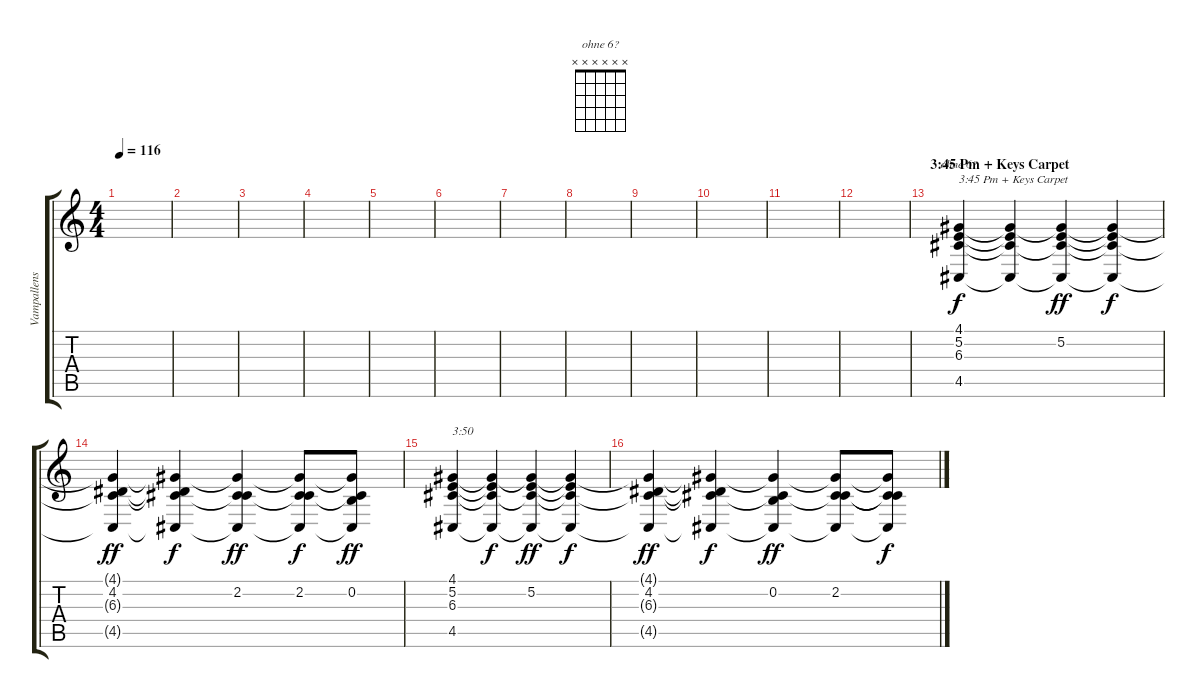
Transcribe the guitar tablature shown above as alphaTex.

\track ("Vampallens Keys" "Vampallens") {instrument stringensemble1}
\staff {score tabs}
\tuning (E4 B3 G3 D3 A2 E2) {hide}
\chord ("ohne 6?" x x x x x x)
\ts (4 4)
\tempo 116
\clef g2
\ks c
|
|
|
|
|
|
|
|
|
|
|
|
\section ("" "3:45 Pm + Keys Carpet")
(4.1 5.2 6.3 4.5).4{ch "ohne 6?" txt "3:45 Pm + Keys Carpet" volume 12 instrument stringensemble1} (4.1{t} 5.2{t} 6.3{t} 4.5{t}).4{dy f} (4.1{t} 5.2 6.3{t} 4.5{t}).4{dy ff} (4.1{t} 5.2{t} 6.3{t} 4.5{t}).4{dy f} |
(4.1{t} 4.2 6.3{t} 4.5{t}).4{dy ff} (4.1{t} 4.2{t} 6.3{t} 4.5{t}).4{dy f} (4.1{t} 2.2 6.3{t} 4.5{t}).4{dy ff} (4.1{t} 2.2 6.3{t} 4.5{t}).8{dy f} (4.1{t} 0.2 6.3{t} 4.5{t}).8{dy ff} |
(4.1 5.2 6.3 4.5).4{txt "3:50"} (4.1{t} 5.2{t} 6.3{t} 4.5{t}).4{dy f} (4.1{t} 5.2 6.3{t} 4.5{t}).4{dy ff} (4.1{t} 5.2{t} 6.3{t} 4.5{t}).4{dy f} |
(4.1{t} 4.2 6.3{t} 4.5{t}).4{dy ff} (4.1{t} 4.2{t} 6.3{t} 4.5{t}).4{dy f} (4.1{t} 0.2 6.3{t} 4.5{t}).4{dy ff} (4.1{t} 2.2 6.3{t} 4.5{t}).8 (4.1{t} 2.2{t} 6.3{t} 4.5{t}).8{dy f}
